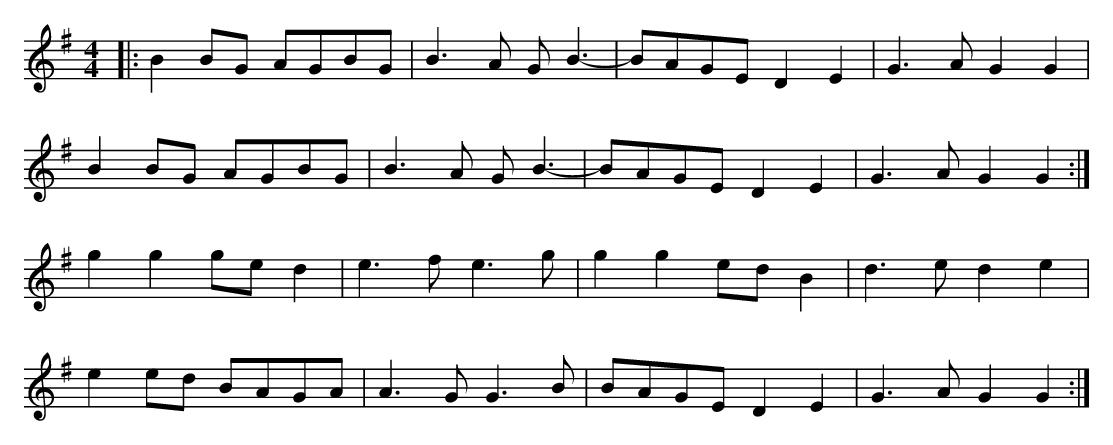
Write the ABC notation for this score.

X:1
M:4/4
K:G
|:B2 BG AGBG|B3A GB3-|BAGE D2 E2|G3A G2 G2|
B2 BG AGBG|B3A GB3-|BAGE D2 E2|G3A G2 G2:|
g2 g2 ge d2|e3f e3g|g2 g2 ed B2|d3e d2 e2|
e2 ed BAGA|A3G G3B|BAGE D2 E2|G3A G2 G2:|
